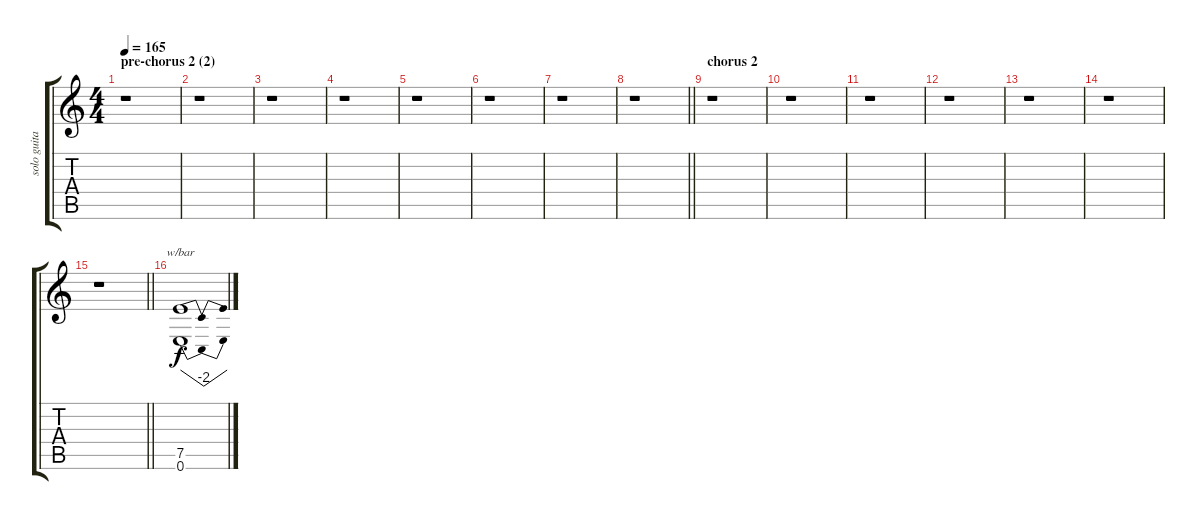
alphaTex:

\track ("solo guitars" "solo guita") {instrument distortionguitar}
\staff {score tabs}
\tuning (E4 B3 G3 D3 A2 E2) {hide}
\ts (4 4)
\section ("" "pre-chorus 2 (2)")
\tempo 165
\clef g2
\ks c
r.1{dy f} |
r.1 |
r.1 |
r.1 |
r.1 |
r.1 |
r.1 |
\barLineRight lightlight
r.1 |
\section ("" "chorus 2")
r.1 |
r.1 |
r.1 |
r.1 |
r.1 |
r.1 |
\barLineRight lightlight
r.1 |
(7.5 0.6).1{tbe (dip default 0 0 30 -8 60 0)}
